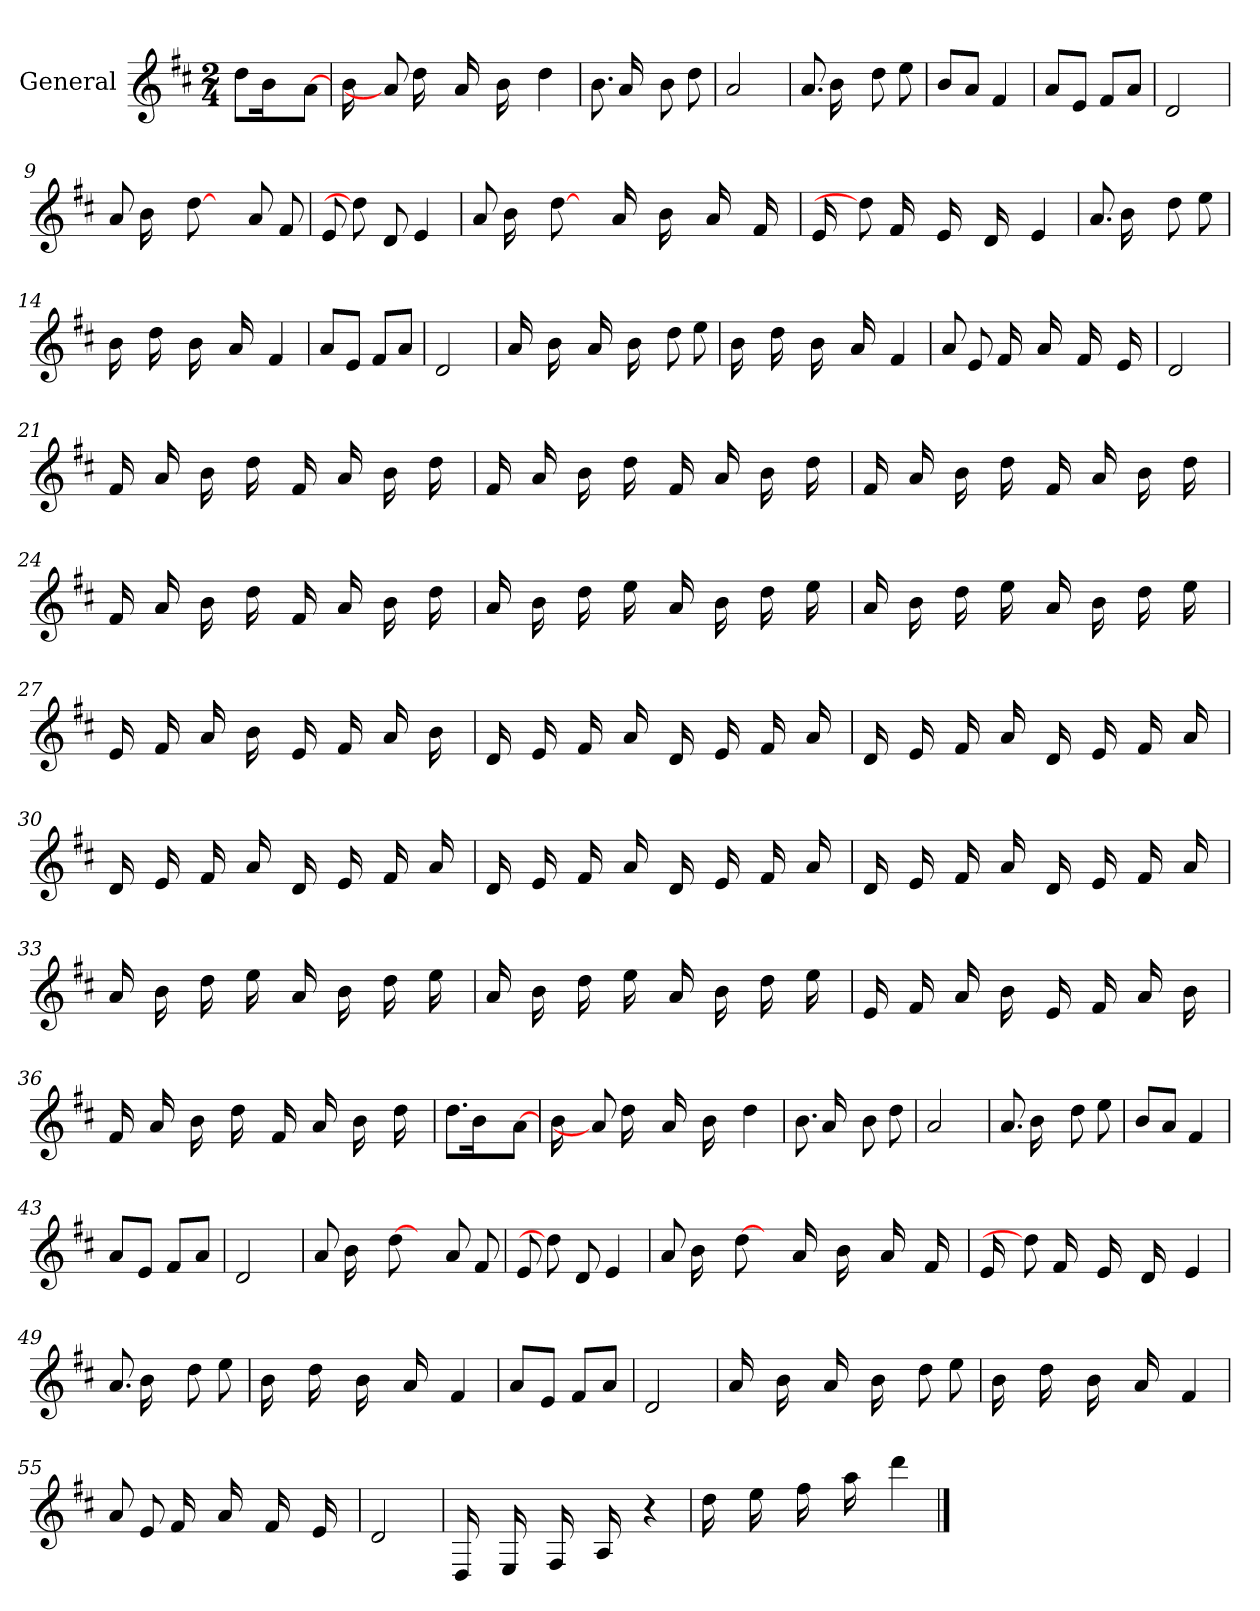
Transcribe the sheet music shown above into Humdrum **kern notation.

**kern
*part1
*staff1
*I"General
*clefG2
*k[f#c#]
*M2/4
*MM72
=1
8dd\L
!LO:N:vis=16
4b\Jk
[8aJ
=2
!LO:N:vis=16
4b
8a]
!LO:N:vis=16
4dd
!LO:N:vis=16
4a
!LO:N:vis=16
4b
4dd
=3
!LO:N:vis=8.
8b
!LO:N:vis=16
4a
8b
8dd
=4
2a
=5
!LO:N:vis=8.
8a
!LO:N:vis=16
4b
8dd
8ee
=6
8b/L
8a/J
4f#
=7
8a/L
8e/J
8f#/L
8a/J
=8
2d
=9
8a
!LO:N:vis=16
4b
[8dd
8ryy
8a
8f#
=10
8e
8dd]
8d
4e
=11
8a
!LO:N:vis=16
4b
[8dd
8ryy
!LO:N:vis=16
4a
!LO:N:vis=16
4b
!LO:N:vis=16
4a
!LO:N:vis=16
4f#
=12
!LO:N:vis=16
4e
8dd]
!LO:N:vis=16
4f#
!LO:N:vis=16
4e
!LO:N:vis=16
4d
4e
=13
!LO:N:vis=8.
8a
!LO:N:vis=16
4b
8dd
8ee
=14
!LO:N:vis=16
4b
!LO:N:vis=16
4dd
!LO:N:vis=16
4b
!LO:N:vis=16
4a
4f#
=15
8a/L
8e/J
8f#/L
8a/J
=16
2d
=17
!LO:N:vis=16
4a
!LO:N:vis=16
4b
!LO:N:vis=16
4a
!LO:N:vis=16
4b
8dd
8ee
=18
!LO:N:vis=16
4b
!LO:N:vis=16
4dd
!LO:N:vis=16
4b
!LO:N:vis=16
4a
4f#
=19
8a
8e
!LO:N:vis=16
4f#
!LO:N:vis=16
4a
!LO:N:vis=16
4f#
!LO:N:vis=16
4e
=20
2d
=21
!LO:N:vis=16
4f#
!LO:N:vis=16
4a
!LO:N:vis=16
4b
!LO:N:vis=16
4dd
!LO:N:vis=16
4f#
!LO:N:vis=16
4a
!LO:N:vis=16
4b
!LO:N:vis=16
4dd
=22
!LO:N:vis=16
4f#
!LO:N:vis=16
4a
!LO:N:vis=16
4b
!LO:N:vis=16
4dd
!LO:N:vis=16
4f#
!LO:N:vis=16
4a
!LO:N:vis=16
4b
!LO:N:vis=16
4dd
=23
!LO:N:vis=16
4f#
!LO:N:vis=16
4a
!LO:N:vis=16
4b
!LO:N:vis=16
4dd
!LO:N:vis=16
4f#
!LO:N:vis=16
4a
!LO:N:vis=16
4b
!LO:N:vis=16
4dd
=24
!LO:N:vis=16
4f#
!LO:N:vis=16
4a
!LO:N:vis=16
4b
!LO:N:vis=16
4dd
!LO:N:vis=16
4f#
!LO:N:vis=16
4a
!LO:N:vis=16
4b
!LO:N:vis=16
4dd
=25
!LO:N:vis=16
4a
!LO:N:vis=16
4b
!LO:N:vis=16
4dd
!LO:N:vis=16
4ee
!LO:N:vis=16
4a
!LO:N:vis=16
4b
!LO:N:vis=16
4dd
!LO:N:vis=16
4ee
=26
!LO:N:vis=16
4a
!LO:N:vis=16
4b
!LO:N:vis=16
4dd
!LO:N:vis=16
4ee
!LO:N:vis=16
4a
!LO:N:vis=16
4b
!LO:N:vis=16
4dd
!LO:N:vis=16
4ee
=27
!LO:N:vis=16
4e
!LO:N:vis=16
4f#
!LO:N:vis=16
4a
!LO:N:vis=16
4b
!LO:N:vis=16
4e
!LO:N:vis=16
4f#
!LO:N:vis=16
4a
!LO:N:vis=16
4b
=28
!LO:N:vis=16
4d
!LO:N:vis=16
4e
!LO:N:vis=16
4f#
!LO:N:vis=16
4a
!LO:N:vis=16
4d
!LO:N:vis=16
4e
!LO:N:vis=16
4f#
!LO:N:vis=16
4a
=29
!LO:N:vis=16
4d
!LO:N:vis=16
4e
!LO:N:vis=16
4f#
!LO:N:vis=16
4a
!LO:N:vis=16
4d
!LO:N:vis=16
4e
!LO:N:vis=16
4f#
!LO:N:vis=16
4a
=30
!LO:N:vis=16
4d
!LO:N:vis=16
4e
!LO:N:vis=16
4f#
!LO:N:vis=16
4a
!LO:N:vis=16
4d
!LO:N:vis=16
4e
!LO:N:vis=16
4f#
!LO:N:vis=16
4a
=31
!LO:N:vis=16
4d
!LO:N:vis=16
4e
!LO:N:vis=16
4f#
!LO:N:vis=16
4a
!LO:N:vis=16
4d
!LO:N:vis=16
4e
!LO:N:vis=16
4f#
!LO:N:vis=16
4a
=32
!LO:N:vis=16
4d
!LO:N:vis=16
4e
!LO:N:vis=16
4f#
!LO:N:vis=16
4a
!LO:N:vis=16
4d
!LO:N:vis=16
4e
!LO:N:vis=16
4f#
!LO:N:vis=16
4a
=33
!LO:N:vis=16
4a
!LO:N:vis=16
4b
!LO:N:vis=16
4dd
!LO:N:vis=16
4ee
!LO:N:vis=16
4a
!LO:N:vis=16
4b
!LO:N:vis=16
4dd
!LO:N:vis=16
4ee
=34
!LO:N:vis=16
4a
!LO:N:vis=16
4b
!LO:N:vis=16
4dd
!LO:N:vis=16
4ee
!LO:N:vis=16
4a
!LO:N:vis=16
4b
!LO:N:vis=16
4dd
!LO:N:vis=16
4ee
=35
!LO:N:vis=16
4e
!LO:N:vis=16
4f#
!LO:N:vis=16
4a
!LO:N:vis=16
4b
!LO:N:vis=16
4e
!LO:N:vis=16
4f#
!LO:N:vis=16
4a
!LO:N:vis=16
4b
=36
!LO:N:vis=16
4f#
!LO:N:vis=16
4a
!LO:N:vis=16
4b
!LO:N:vis=16
4dd
!LO:N:vis=16
4f#
!LO:N:vis=16
4a
!LO:N:vis=16
4b
!LO:N:vis=16
4dd
=37
!LO:N:vis=8.
8dd\L
!LO:N:vis=16
4b\Jk
[8aJ
=38
!LO:N:vis=16
4b
8a]
!LO:N:vis=16
4dd
!LO:N:vis=16
4a
!LO:N:vis=16
4b
4dd
=39
!LO:N:vis=8.
8b
!LO:N:vis=16
4a
8b
8dd
=40
2a
=41
!LO:N:vis=8.
8a
!LO:N:vis=16
4b
8dd
8ee
=42
8b/L
8a/J
4f#
=43
8a/L
8e/J
8f#/L
8a/J
=44
2d
=45
8a
!LO:N:vis=16
4b
[8dd
8ryy
8a
8f#
=46
8e
8dd]
8d
4e
=47
8a
!LO:N:vis=16
4b
[8dd
8ryy
!LO:N:vis=16
4a
!LO:N:vis=16
4b
!LO:N:vis=16
4a
!LO:N:vis=16
4f#
=48
!LO:N:vis=16
4e
8dd]
!LO:N:vis=16
4f#
!LO:N:vis=16
4e
!LO:N:vis=16
4d
4e
=49
!LO:N:vis=8.
8a
!LO:N:vis=16
4b
8dd
8ee
=50
!LO:N:vis=16
4b
!LO:N:vis=16
4dd
!LO:N:vis=16
4b
!LO:N:vis=16
4a
4f#
=51
8a/L
8e/J
8f#/L
8a/J
=52
2d
=53
!LO:N:vis=16
4a
!LO:N:vis=16
4b
!LO:N:vis=16
4a
!LO:N:vis=16
4b
8dd
8ee
=54
!LO:N:vis=16
4b
!LO:N:vis=16
4dd
!LO:N:vis=16
4b
!LO:N:vis=16
4a
4f#
=55
8a
8e
!LO:N:vis=16
4f#
!LO:N:vis=16
4a
!LO:N:vis=16
4f#
!LO:N:vis=16
4e
=56
2d
=57
!LO:N:vis=16
4D
!LO:N:vis=16
4E
!LO:N:vis=16
4F#
!LO:N:vis=16
4A
4r
=58
!LO:N:vis=16
4dd
!LO:N:vis=16
4ee
!LO:N:vis=16
4ff#
!LO:N:vis=16
4aa
4ddd
==
*-
